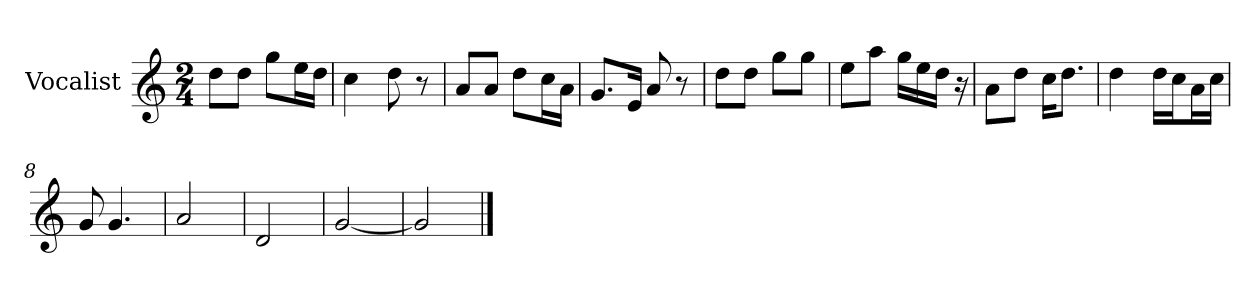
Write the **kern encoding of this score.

**kern
*part1
*staff1
*I"Vocalist
*k[]
*C:
*M2/4
=
8ddL
8ddJ
8ggL
16eeL
16ddJJ
=1
4cc
8dd
8r
=2
8aL
8aJ
8ddL
16ccL
16aJJ
=3
8.gL
16eJk
8a
8r
=4
8ddL
8ddJ
8ggL
8ggJ
=5
8eeL
8aaJ
16ggLL
16ee
16ddJJ
16r
=6
8aL
8ddJ
16ccKL
8.ddJ
=7
4dd
16ddLL
16ccJ
16aL
16ccJJ
=8
8g
4.g
=9
2a
=10
2d
=11
[2g
=12
2g]
==
*-
